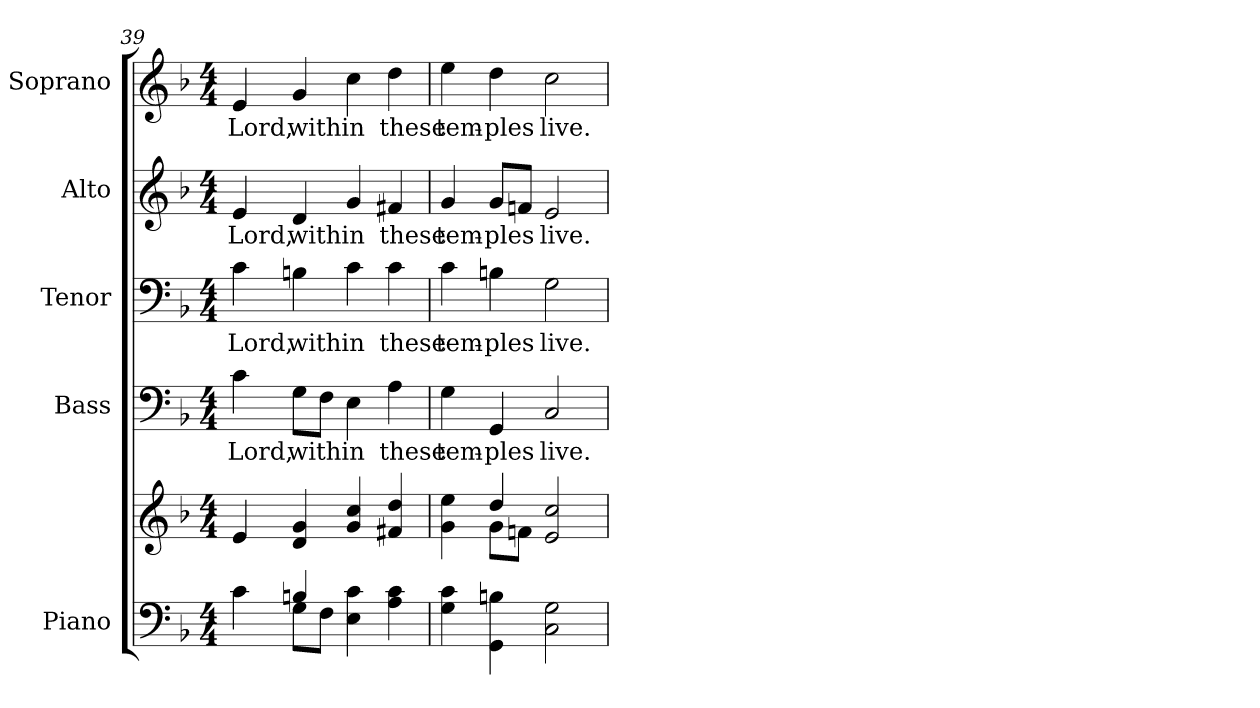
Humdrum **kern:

**kern	**kern	**kern	**text	**kern	**text	**kern	**text	**kern	**text
*part5	*part5	*part4	*part4	*part3	*part3	*part2	*part2	*part1	*part1
*staff6	*staff5	*staff4	*staff4	*staff3	*staff3	*staff2	*staff2	*staff1	*staff1
*I"Piano	*	*I"Bass	*	*I"Tenor	*	*I"Alto	*	*I"Soprano	*
*I'Pno.	*	*I'B.	*	*I'T.	*	*I'A.	*	*I'S.	*
!!LO:PB:g=z
*clefF4	*clefG2	*clefF4	*	*clefF4	*	*clefG2	*	*clefG2	*
*k[b-]	*k[b-]	*k[b-]	*	*k[b-]	*	*k[b-]	*	*k[b-]	*
*F:	*F:	*F:	*	*F:	*	*F:	*	*F:	*
*M4/4	*M4/4	*M4/4	*	*M4/4	*	*M4/4	*	*M4/4	*
=39	=39	=39	=39	=39	=39	=39	=39	=39	=39
*^	*	*	*	*	*	*	*	*	*
!	!	!	!	!LO:LY:b:color=#000000	!	!	!	!	!	!
!	!	!	!	!	!	!LO:LY:b:color=#000000	!	!	!	!
!	!	!	!	!	!	!	!	!LO:LY:b:color=#000000	!	!
!	!	!	!	!	!	!	!	!	!	!LO:LY:b:color=#000000
4ci\	4ryy	4ei/	4ci\	Lord,	4ci\	Lord,	4ei/	Lord,	4ei/	Lord,
!	!	!	!	!LO:LY:b:color=#000000	!	!	!	!	!	!
!	!	!	!	!	!	!LO:LY:b:color=#000000	!	!	!	!
!	!	!	!	!	!	!	!	!LO:LY:b:color=#000000	!	!
!	!	!	!	!	!	!	!	!	!	!LO:LY:b:color=#000000
4Bni/	8Gi\L	4di/ 4gi	8Gi\L	with	4Bni\	with	4di/	with	4gi/	with
.	8Fi\J	.	8Fi\J	.	.	.	.	.	.	.
!	!	!	!	!LO:LY:b:color=#000000	!	!	!	!	!	!
!	!	!	!	!	!	!LO:LY:b:color=#000000	!	!	!	!
!	!	!	!	!	!	!	!	!LO:LY:b:color=#000000	!	!
!	!	!	!	!	!	!	!	!	!	!LO:LY:b:color=#000000
4Ei\ 4ci	2ryy	4gi/ 4cci	4Ei\	in	4ci\	in	4gi/	in	4cci\	in
!	!	!	!	!LO:LY:b:color=#000000	!	!	!	!	!	!
!	!	!	!	!	!	!LO:LY:b:color=#000000	!	!	!	!
!	!	!	!	!	!	!	!	!LO:LY:b:color=#000000	!	!
!	!	!	!	!	!	!	!	!	!	!LO:LY:b:color=#000000
4Ai\ 4ci	.	4f#Xi/ 4ddi	4Ai\	these	4ci\	these	4f#Xi/	these	4ddi\	these
*v	*v	*	*	*	*	*	*	*	*	*
=40	=40	=40	=40	=40	=40	=40	=40	=40	=40
*	*^	*	*	*	*	*	*	*	*
!	!	!	!	!LO:LY:b:color=#000000	!	!	!	!	!	!
!	!	!	!	!	!	!LO:LY:b:color=#000000	!	!	!	!
!	!	!	!	!	!	!	!	!LO:LY:b:color=#000000	!	!
!	!	!	!	!	!	!	!	!	!	!LO:LY:b:color=#000000
4Gi\ 4ci	4gi\ 4eei	4ryy	4Gi\	tem-	4ci\	tem-	4gi/	tem-	4eei\	tem-
!	!	!	!	!LO:LY:b:color=#000000	!	!	!	!	!	!
!	!	!	!	!	!	!LO:LY:b:color=#000000	!	!	!	!
!	!	!	!	!	!	!	!	!LO:LY:b:color=#000000	!	!
!	!	!	!	!	!	!	!	!	!	!LO:LY:b:color=#000000
4GGi\ 4Bni	4ddi/	8gi\L	4GGi/	-ples	4Bni\	-ples	8gi/L	-ples	4ddi\	-ples
.	.	8fni\J	.	.	.	.	8fni/J	.	.	.
!	!	!	!	!LO:LY:b:color=#000000	!	!	!	!	!	!
!	!	!	!	!	!	!LO:LY:b:color=#000000	!	!	!	!
!	!	!	!	!	!	!	!	!LO:LY:b:color=#000000	!	!
!	!	!	!	!	!	!	!	!	!	!LO:LY:b:color=#000000
2Ci\ 2Gi	2ei/ 2cci	2ryy	2Ci/	live.	2Gi\	live.	2ei/	live.	2cci\	live.
*	*v	*v	*	*	*	*	*	*	*	*
=	=	=	=	=	=	=	=	=	=
*-	*-	*-	*-	*-	*-	*-	*-	*-	*-
